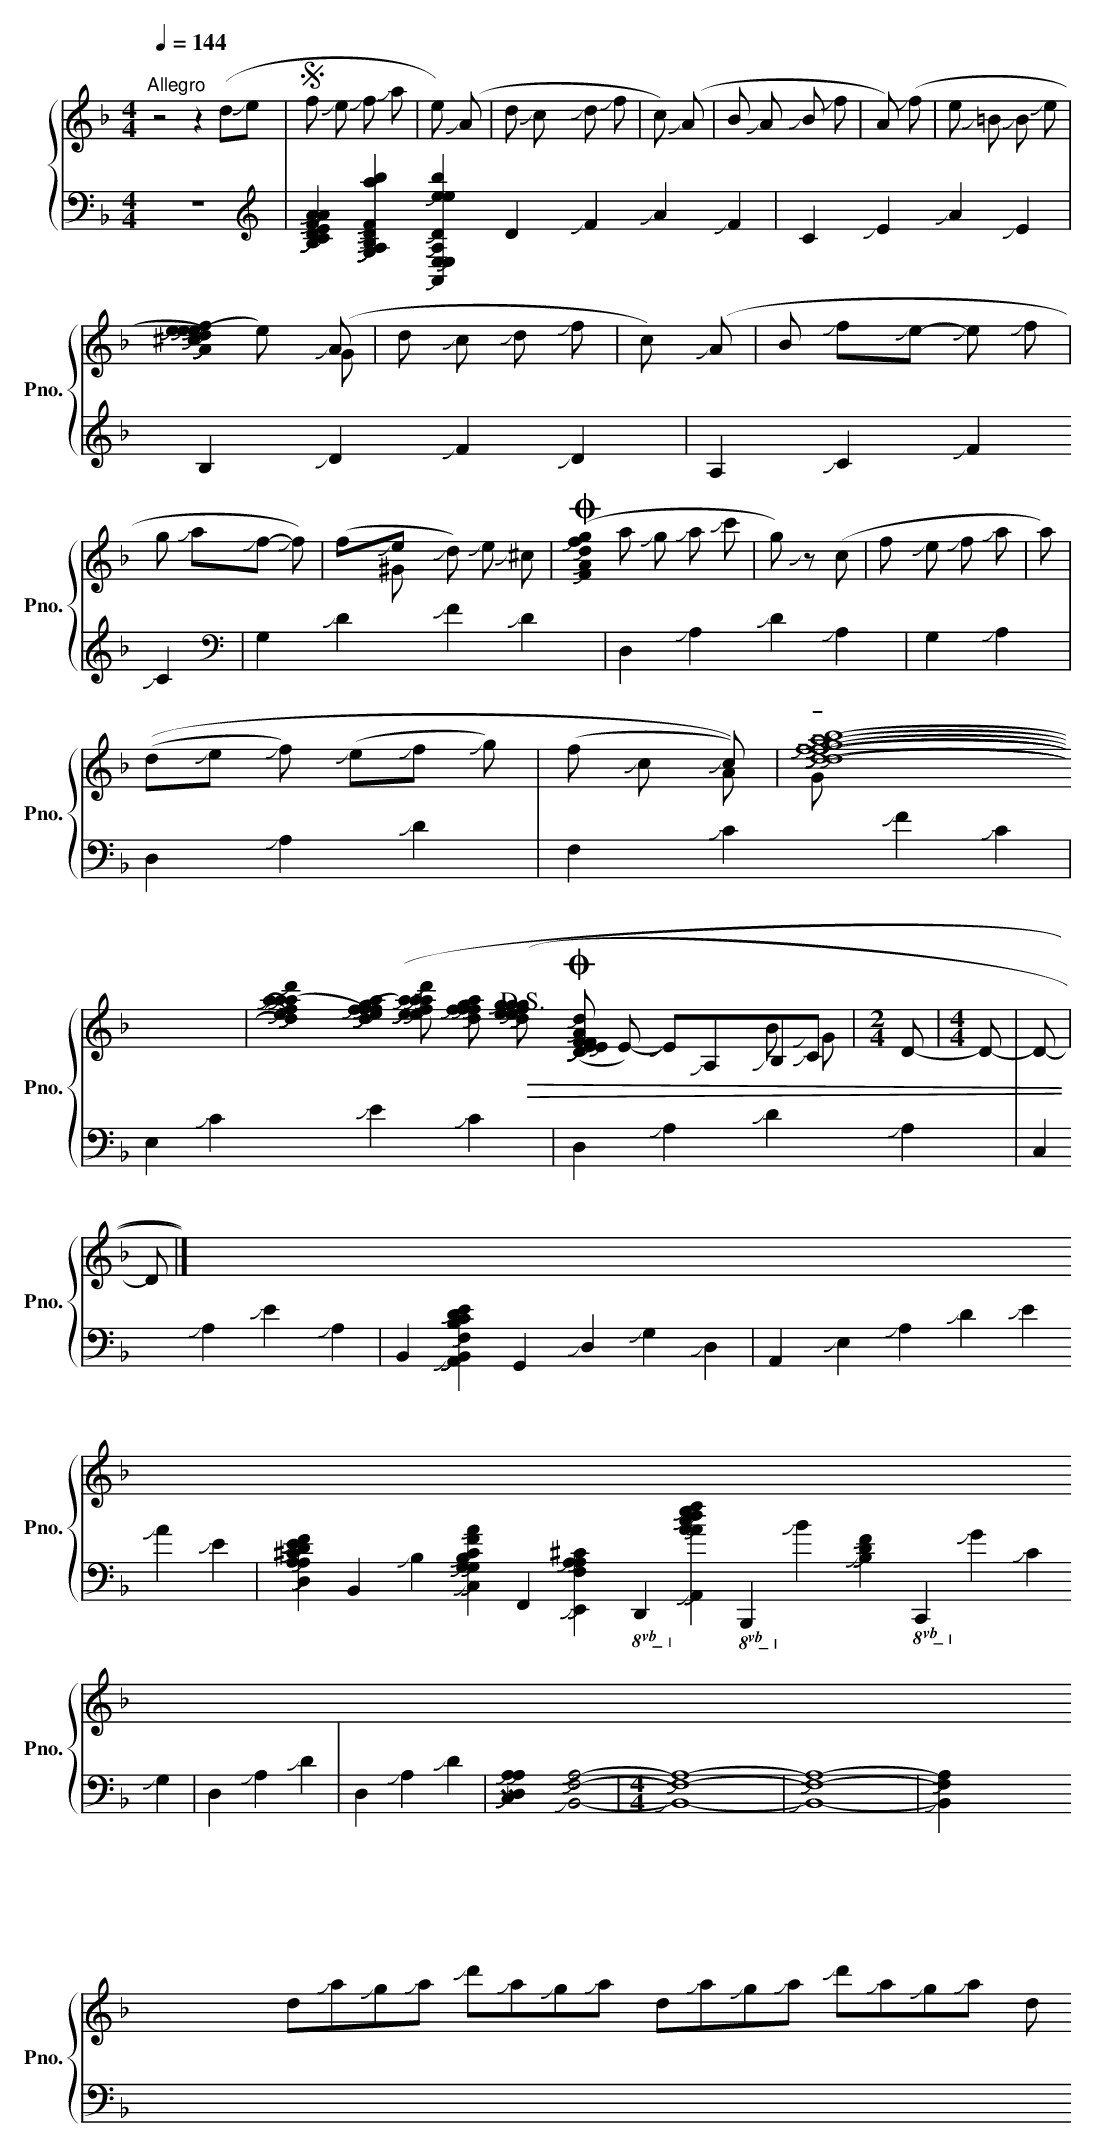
X:1
T:天空之城（其他版本）
%%score { ( 1 3 ) | 2 }
L:1/8
Q:1/4=144
M:4/4
K:F
V:1 treble nm="钢琴" snm="Pno."
V:3 treble
V:2 bass
L:1/4
V:1
"^Allegro" z4 z2 (dI3JeI4J |S fI5J3 eI6J fI7J2 aI8J2 | eI9J6) (AI10J2 | %3
 dI11J3 cI12J dI13J2 fI14J2 | cI15J6) (AI16J2 | BI17J3 AI18J BI19J2 fI20J2 | AI21J6) (fI22J2 | %7
 eI23J3 =BI24J BI25J2 eI26J2 |$ [AI27J^cI28JeI29J]6) (dI30JeI31J | fI32J3 eI33J fI34J2 aI35J2 | %10
 eI36J6) (AI37J2 | dI38J3 cI39J dI40J2 fI41J2 | cI42J6) (AI43J2 | %13
 BI44J2 fI45JeI46J- eI47J2 fI48J2 |$ gI49J2 aI50JfI51J- fI52J4) | %15
 (fI53JeI54J dI55J2) eI56J2 ^cI57J2 |O [FI58JAI59JdI60J]6 (fI61JgI62J | %17
 aI63J3 gI64J aI65J2 c'I66J2 | gI67J6) z (cI69J | fI70J3 eI71J fI72J2 aI73J2 | aI74J8) |$ %21
 ((dI75JeI76J fI77J2) (eI78JfI79J gI80J2) | (fI81J3 cI82J cI83J4)) | %23
 !tenuto![dI84JfI85JbI86J]2 !tenuto!aI87J2 !tenuto!gI88J2 !tenuto!fI89J2 | [dI90J-eI91J-aI92J-]8- | %25
 [dI93JeI94JaI95J]6 (aI96J2 |!f! [fI97JaI98Jd'I99J]4 [eI100JgI101Jc'I102J]4 |$ %27
 [dI103JfI104JaI105J]2 gI106JfI107J- fI108J4) | ([eI109JgI110J]2 fI111JgI112J- gI113J2 c'I114J2 | %29
 [eI115JaI116J]6) (aI117J2 | [fI118JaI119Jd'I120J]4 [eI121JgI122Jc'I123J]4 | %31
 [dI124JfI125JaI126J]2 gI127JfI128J- fI129J4) | %32
!>(! ([eI130JgI131J]2 fI132JgI133J- gI134J2 eI135J2!>)! | dI136J6) dI137JeI138J!D.S.! |$ %34
O [FI139JAI140JdI141J]6!p! (DI142JEI143J | FI144J3 EI145J FI146J2 AI147J2 | %36
 EI148J4-) EI149JA,I150JB,I151JCI152J |[M:2/4] DI153J4- |[M:4/4] DI154J8- | DI155J8- |$ DI156J8 |] %41
V:2
 z4 |[K:treble] [DI158JFI159JAI160J]4 | [CI161JEI162JAI163J]4 | [B,I164JDI165JFI166J]4 | %4
 [A,I167JFI168J]4 |[K:bass] [G,I169JB,I170JDI171JFI172J]4 | [F,I173JA,I174JDI175J]4 | %7
 [E,I176JDI177J]4 |$ A,,I178J E,I179J A,I180J2 |[K:treble] DI181J FI182J AI183J FI184J | %10
 CI185J EI186J AI187J EI188J | B,I189J DI190J FI191J DI192J | A,I193J CI194J FI195J CI196J | %13
[K:bass] G,I197J DI198J FI199J DI200J |$ D,I201J A,I202J DI203J A,I204J | G,I205J2 A,I206J2 | %16
 D,I207J A,I208J DI209J2 | F,I210J CI211J FI212J CI213J | E,I214J CI215J EI216J CI217J | %19
 D,I218J A,I219J DI220J A,I221J | C,I222J A,I223J EI224J A,I225J |$ %21
 B,,I226J [B,I227JDI228J] B,,I229J [CI230JEI231J] | A,,I232J F,I233J CI234J F,I235J | %23
 G,,I236J D,I237J G,I238J D,I239J | A,,I240J E,I241J/A,I242J/ DI243J/EI244J/AI245J/EI246J/ | %25
 [A,I247J^CI248JEI249J]3 z | D,I251J [A,I252JDI253JFI254J] E,I255J [A,I256JCI257JEI258J] |$ %27
 B,,I259J B,I260J [FI261JAI262J] B,I263J | C,I264J G,I265J CI266J G,I267J | %29
 F,,I268J [F,I269JA,I270J] E,,I271J [A,I272J^CI273J] | %30
!8vb(! D,,I274J!8vb)! [A,I275JDI276JFI277J]!8vb(! A,,,I278J!8vb)! [A,I279JCI280JEI281J] | %31
!8vb(! B,,,I282J!8vb)! B,I283J [DI284JFI285J] B,I286J | %32
!8vb(! C,,I287J!8vb)! G,I288J CI289J G,I290J | D,I291J A,I292J DI293J2 |$ D,I294J A,I295J DI296J2 | %35
 [D,I297JA,I298J]4 | [C,I299JA,I300J]4 |[M:2/4] [B,,I301J-F,I302J-A,I303J-]2- | %38
[M:4/4] [B,,I304J-F,I305J-A,I306J-]4- | [B,,I307J-F,I308J-A,I309J-]4- |$ %40
 [B,,I310JF,I311JA,I312J]4 |] %41
V:3
 x8 | x8 | x8 | x8 | GI317J8 | x8 | x8 | ^GI320J8 |$ x8 | x8 | x8 | AI324J8 | GI325J8 | x8 |$ x8 | %15
 BI328J4 GI329J4 | x8 | x8 | x8 | x8 | x8 |$ x8 | x8 | x8 | x8 | x8 | x8 |$ x8 | x8 | x8 | x8 | %31
 x8 | x8 | x8 |$ x8 | x8 | x8 |[M:2/4] x4 | %38
[M:4/4] dI352JaI353JgI354JaI355J d'I356JaI357JgI358JaI359J | %39
 dI360JaI361JgI362JaI363J d'I364JaI365JgI366JaI367J |$ dI368J8 |] %41
